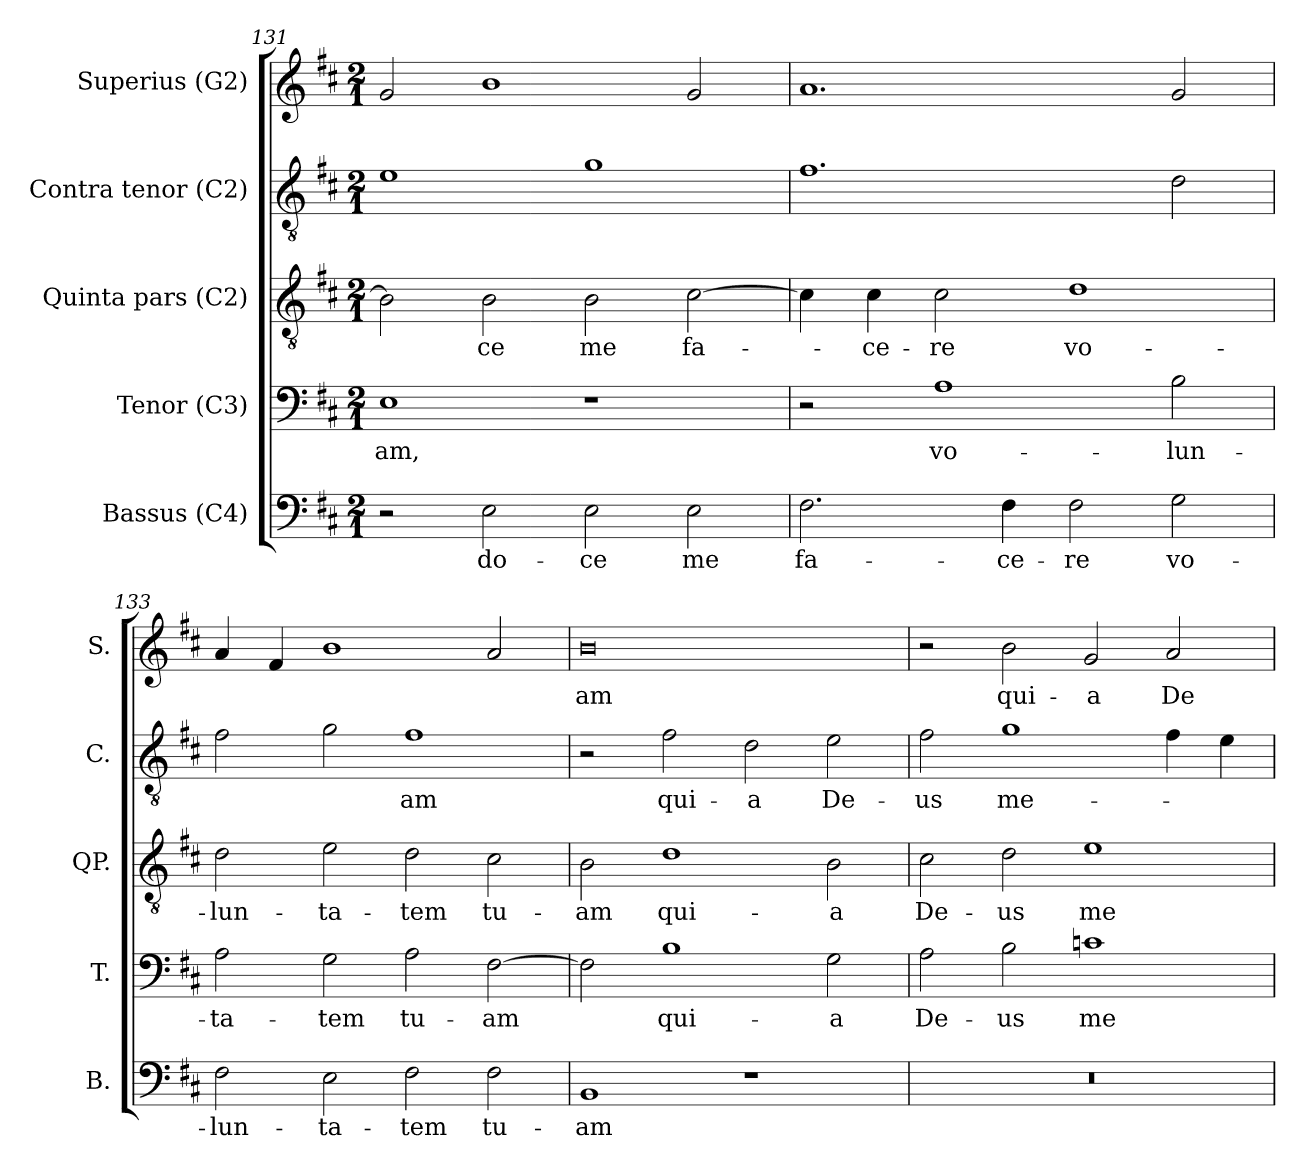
**kern	**text	**kern	**text	**kern	**text	**kern	**text	**kern	**text
*part5	*part5	*part4	*part4	*part3	*part3	*part2	*part2	*part1	*part1
*staff5	*staff5	*staff4	*staff4	*staff3	*staff3	*staff2	*staff2	*staff1	*staff1
*I"Bassus (C4)	*	*I"Tenor (C3)	*	*I"Quinta pars (C2)	*	*I"Contra tenor (C2)	*	*I"Superius (G2)	*
*I'B.	*	*I'T.	*	*I'QP.	*	*I'C.	*	*I'S.	*
*clefF4	*	*clefF4	*	*clefGv2	*	*clefGv2	*	*clefG2	*
*	*	*ITrd7c12	*	*ITrd7c12	*	*ITrd7c12	*	*	*
*k[f#c#]	*	*k[f#c#]	*	*k[f#c#]	*	*k[f#c#]	*	*k[f#c#]	*
*D:	*	*D:	*	*D:	*	*D:	*	*D:	*
*M2/1	*	*M2/1	*	*M2/1	*	*M2/1	*	*M2/1	*
=131	=131	=131	=131	=131	=131	=131	=131	=131	=131
!	!	!	!LO:LY:b:color=#000000	!	!	!	!	!	!
2r	.	1EEi	-am,	2BBi\]	.	1Ei	.	2gi/	.
!	!LO:LY:b:color=#000000	!	!	!	!	!	!	!	!
!	!	!	!	!	!LO:LY:b:color=#000000	!	!	!	!
2Ei\	do-	.	.	2BBi\	-ce	.	.	1bi	.
!	!LO:LY:b:color=#000000	!	!	!	!	!	!	!	!
!	!	!	!	!	!LO:LY:b:color=#000000	!	!	!	!
2Ei\	-ce	1r	.	2BBi\	me	1Gi	.	.	.
!	!LO:LY:b:color=#000000	!	!	!	!	!	!	!	!
!	!	!	!	!	!LO:LY:b:color=#000000	!	!	!	!
2Ei\	me	.	.	[2C#i\	fa-	.	.	2gi/	.
=132	=132	=132	=132	=132	=132	=132	=132	=132	=132
!	!LO:LY:b:color=#000000	!	!	!	!	!	!	!	!
2.F#i\	fa-	2r	.	4C#i\]	.	1.F#i	.	1.ai	.
!	!	!	!	!	!LO:LY:b:color=#000000	!	!	!	!
.	.	.	.	4C#i\	-ce-	.	.	.	.
!	!	!	!LO:LY:b:color=#000000	!	!	!	!	!	!
!	!	!	!	!	!LO:LY:b:color=#000000	!	!	!	!
.	.	1AAi	vo-	2C#i\	-re	.	.	.	.
!	!LO:LY:b:color=#000000	!	!	!	!	!	!	!	!
4F#i\	-ce-	.	.	.	.	.	.	.	.
!	!LO:LY:b:color=#000000	!	!	!	!	!	!	!	!
!	!	!	!	!	!LO:LY:b:color=#000000	!	!	!	!
2F#i\	-re	.	.	1Di	vo-	.	.	.	.
!	!LO:LY:b:color=#000000	!	!	!	!	!	!	!	!
!	!	!	!LO:LY:b:color=#000000	!	!	!	!	!	!
2Gi\	vo-	2BBi\	-lun-	.	.	2Di\	.	2gi/	.
=133	=133	=133	=133	=133	=133	=133	=133	=133	=133
!	!LO:LY:b:color=#000000	!	!	!	!	!	!	!	!
!	!	!	!LO:LY:b:color=#000000	!	!	!	!	!	!
!	!	!	!	!	!LO:LY:b:color=#000000	!	!	!	!
2F#i\	-lun-	2AAi\	-ta-	2Di\	-lun-	2F#i\	.	4ai/	.
.	.	.	.	.	.	.	.	4f#i/	.
!	!LO:LY:b:color=#000000	!	!	!	!	!	!	!	!
!	!	!	!LO:LY:b:color=#000000	!	!	!	!	!	!
!	!	!	!	!	!LO:LY:b:color=#000000	!	!	!	!
2Ei\	-ta-	2GGi\	-tem	2Ei\	-ta-	2Gi\	.	1bi	.
!	!LO:LY:b:color=#000000	!	!	!	!	!	!	!	!
!	!	!	!LO:LY:b:color=#000000	!	!	!	!	!	!
!	!	!	!	!	!LO:LY:b:color=#000000	!	!	!	!
!	!	!	!	!	!	!	!LO:LY:b:color=#000000	!	!
2F#i\	-tem	2AAi\	tu-	2Di\	-tem	1F#i	-am	.	.
!	!LO:LY:b:color=#000000	!	!	!	!	!	!	!	!
!	!	!	!LO:LY:b:color=#000000	!	!	!	!	!	!
!	!	!	!	!	!LO:LY:b:color=#000000	!	!	!	!
2F#i\	tu-	[2FF#i\	-am	2C#i\	tu-	.	.	2ai/	.
!!LO:LB:g=z
=134	=134	=134	=134	=134	=134	=134	=134	=134	=134
!	!LO:LY:b:color=#000000	!	!	!	!	!	!	!	!
!	!	!	!	!	!LO:LY:b:color=#000000	!	!	!	!
!	!	!	!	!	!	!	!	!	!LO:LY:b:color=#000000
1BBi	-am	2FF#i\]	.	2BBi\	-am	2r	.	0bi	-am
!	!	!	!LO:LY:b:color=#000000	!	!	!	!	!	!
!	!	!	!	!	!LO:LY:b:color=#000000	!	!	!	!
!	!	!	!	!	!	!	!LO:LY:b:color=#000000	!	!
.	.	1BBi	qui-	1Di	qui-	2F#i\	qui-	.	.
!	!	!	!	!	!	!	!LO:LY:b:color=#000000	!	!
1r	.	.	.	.	.	2Di\	-a	.	.
!	!	!	!LO:LY:b:color=#000000	!	!	!	!	!	!
!	!	!	!	!	!LO:LY:b:color=#000000	!	!	!	!
!	!	!	!	!	!	!	!LO:LY:b:color=#000000	!	!
.	.	2GGi\	-a	2BBi\	-a	2Ei\	De-	.	.
=135	=135	=135	=135	=135	=135	=135	=135	=135	=135
!LO:N:vis=1	!	!	!	!	!	!	!	!	!
!	!	!	!LO:LY:b:color=#000000	!	!	!	!	!	!
!	!	!	!	!	!LO:LY:b:color=#000000	!	!	!	!
!	!	!	!	!	!	!	!LO:LY:b:color=#000000	!	!
0r	.	2AAi\	De-	2C#i\	De-	2F#i\	-us	2r	.
!	!	!	!LO:LY:b:color=#000000	!	!	!	!	!	!
!	!	!	!	!	!LO:LY:b:color=#000000	!	!	!	!
!	!	!	!	!	!	!	!LO:LY:b:color=#000000	!	!
!	!	!	!	!	!	!	!	!	!LO:LY:b:color=#000000
.	.	2BBi\	-us	2Di\	-us	1Gi	me-	2bi\	qui-
!	!	!	!LO:LY:b:color=#000000	!	!	!	!	!	!
!	!	!	!	!	!LO:LY:b:color=#000000	!	!	!	!
!	!	!	!	!	!	!	!	!	!LO:LY:b:color=#000000
.	.	1Cni	me-	1Ei	me-	.	.	2gi/	-a
!	!	!	!	!	!	!	!	!	!LO:LY:b:color=#000000
.	.	.	.	.	.	4F#i\	.	2ai/	De-
.	.	.	.	.	.	4Ei\	.	.	.
=	=	=	=	=	=	=	=	=	=
*-	*-	*-	*-	*-	*-	*-	*-	*-	*-
